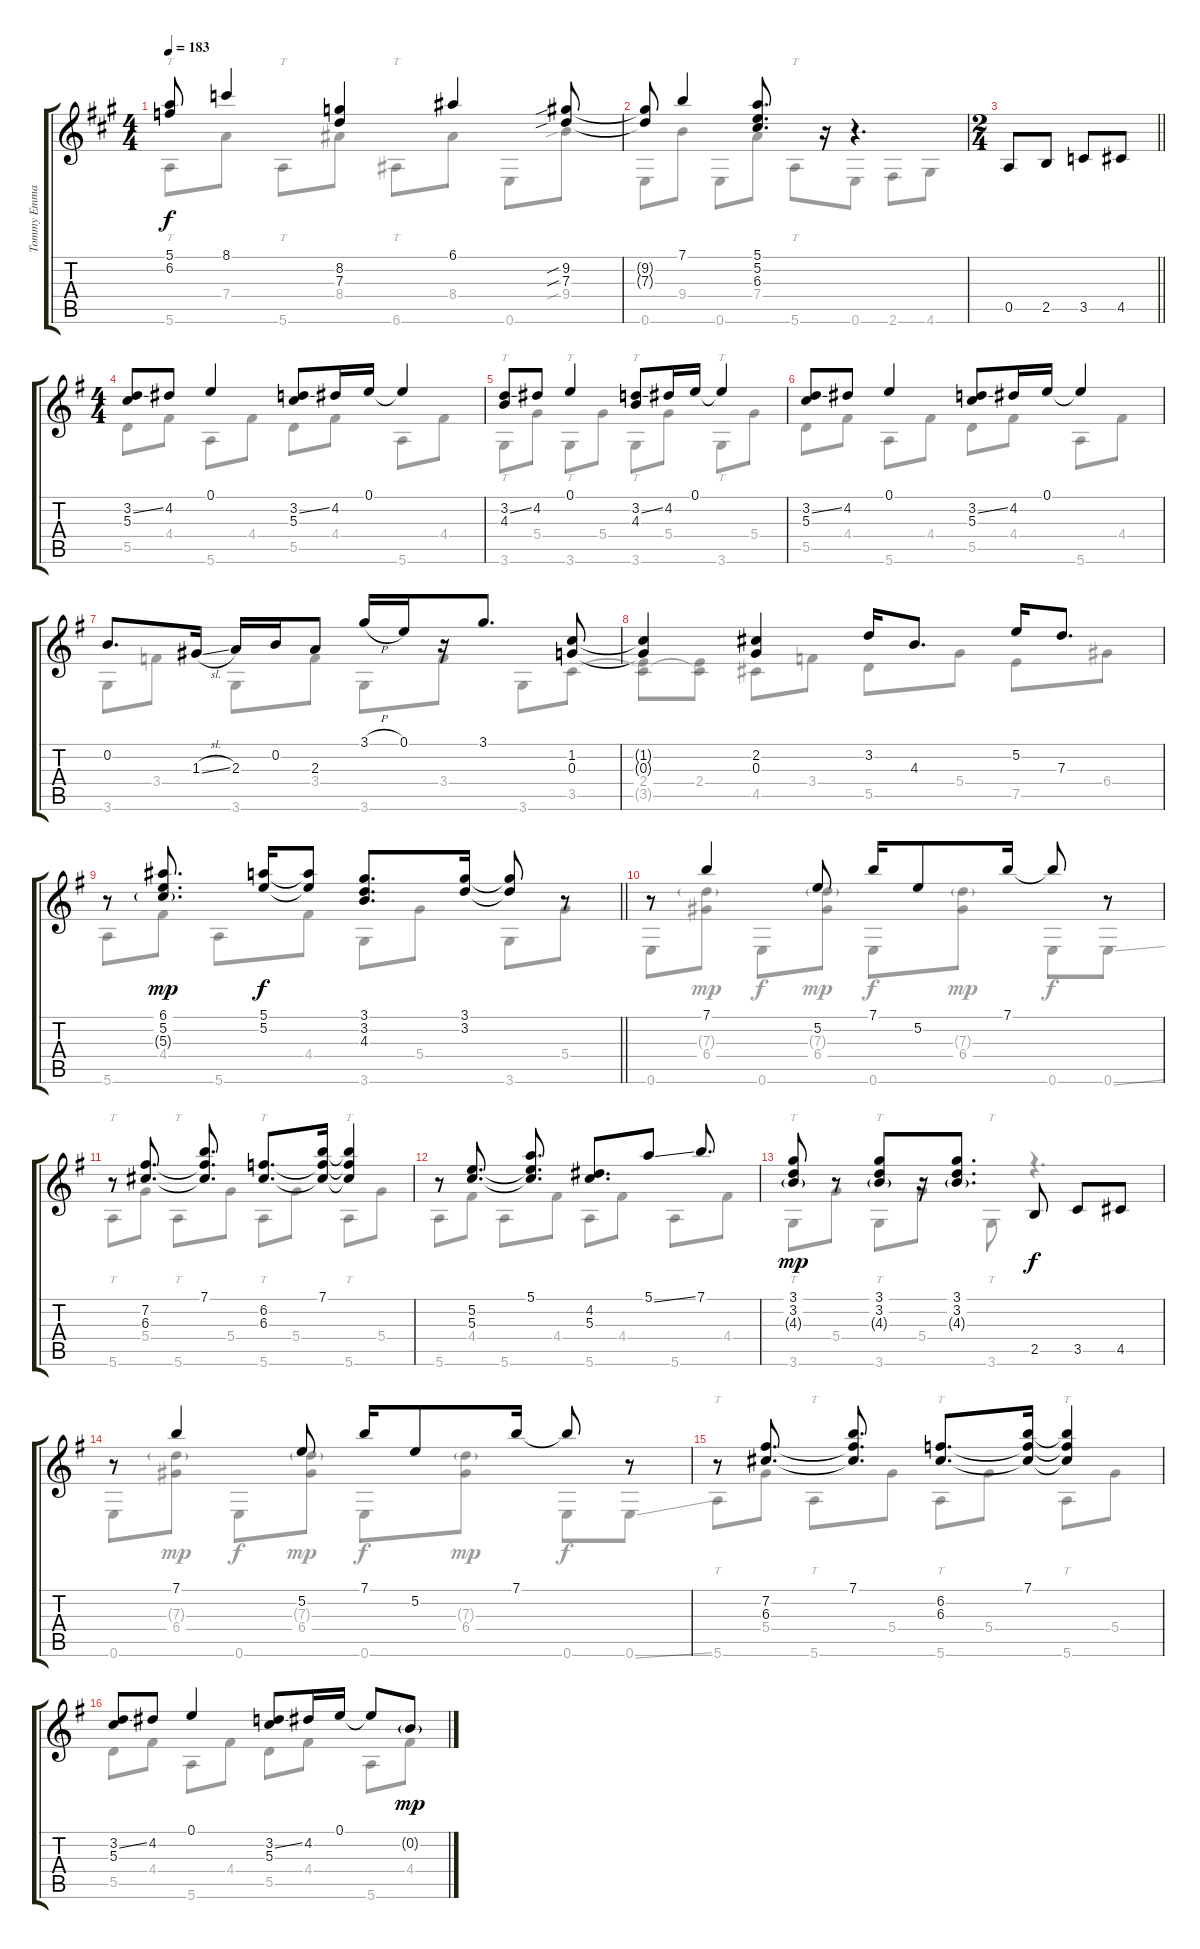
\track ("Tommy Emmanuel" "Tommy Emma") {instrument acousticguitarsteel}
\staff {score tabs}
\tuning (E4 B3 G3 D3 A2 E2) {hide}
\voice
\ts (4 4)
\tempo 183
\clef g2
\ks a
(5.1{t} 6.2{t}).8{dy f} 8.1.4 (8.2 7.3).4 6.1.4 (9.2{sib} 7.3{sib}).8 |
(9.2{t} 7.3{t}).8 7.1.4 (5.1 5.2 6.3).8{d} r.16 r.4{d} |
\ts (2 4)
\barLineRight lightlight
0.5.8 2.5.8 3.5.8 4.5.8 |
\ts (4 4)
\ks g
(3.2{ss} 5.3).8 4.2.8 0.1.4 (3.2{ss} 5.3).8 4.2.16 0.1.16 0.1{t}.4 |
(3.2{ss} 4.3).8 4.2.8 0.1.4 (3.2{ss} 4.3).8 4.2.16 0.1.16 0.1{t}.4 |
(3.2{ss} 5.3).8 4.2.8 0.1.4 (3.2{ss} 5.3).8 4.2.16 0.1.16 0.1{t}.4 |
0.2.8{d} 1.3{sl}.16 2.3.16 0.2.16 2.3.8 3.1{h}.16 0.1.16 r.16 3.1.8{d} (1.2 0.3).8 |
(1.2{t} 0.3{t}).4 (2.2 0.3).4 3.2.16 4.3.8{d} 5.2.16 7.3.8{d} |
\barLineRight lightlight
r.8 (6.1 5.2 5.3{g}).8{d dy mp} (5.1 5.2).16{dy f} (5.1{t} 5.2{t}).8 (3.1 3.2 4.3).8{d} (3.1 3.2).16 (3.1{t} 3.2{t}).8 r.8 |
r.8 7.1.4 5.2.8 7.1.16 5.2.8 7.1.16 7.1{t}.8 r.8 |
r.8 (7.2 6.3).8{d} (7.1 7.2{t} 6.3{t}).8{d} (6.2 6.3).8{d} (7.1 6.2{t} 6.3{t}).16 (7.1{t} 6.2{t} 6.3{t}).4 |
r.8 (5.2 5.3).8{d} (5.1 5.2{t} 5.3{t}).8{d} (4.2 5.3).8{d} 5.1{ss}.8 7.1.8{d} |
(3.1 3.2 4.3{g}).8{dy mp} r.8 (3.1 3.2 4.3{g}).8 r.16 (3.1 3.2 4.3{g}).8{d} 2.5.8{dy f} 3.5.8 4.5.8 |
r.8 7.1.4 5.2.8 7.1.16 5.2.8 7.1.16 7.1{t}.8 r.8 |
r.8 (7.2 6.3).8{d} (7.1 7.2{t} 6.3{t}).8{d} (6.2 6.3).8{d} (7.1 6.2{t} 6.3{t}).16 (7.1{t} 6.2{t} 6.3{t}).4 |
(3.2{ss} 5.3).8 4.2.8 0.1.4 (3.2{ss} 5.3).8 4.2.16 0.1.16 0.1{t}.8 0.2{g}.8{dy mp}
\voice
\clef g2
\ottava regular
\simile none
\ks a
5.6.8{tt dy f} 7.4.8 5.6.8{tt} 8.4.8 6.6.8{tt} 8.4.8 0.6.8 9.4{sib}.8 |
0.6.8 9.4.8 0.6.8 7.4.8 5.6.8{tt} 0.6.8 2.6.8 4.6.8 |
\barLineRight lightlight
|
\ks g
5.5.8 4.4.8 5.6.8 4.4.8 5.5.8 4.4.8 5.6.8 4.4.8 |
3.6.8{tt} 5.4.8 3.6.8{tt} 5.4.8 3.6.8{tt} 5.4.8 3.6.8{tt} 5.4.8 |
5.5.8 4.4.8 5.6.8 4.4.8 5.5.8 4.4.8 5.6.8 4.4.8 |
3.6.8 3.4.8 3.6.8 3.4.8 3.6.8 3.4.8 3.6.8 3.5.8 |
(2.4 3.5{t}).8 (2.4 3.5{t}).8 4.5.8 3.4.8 5.5.8 5.4.8 7.5.8 6.4.8 |
\barLineRight lightlight
5.6.8 4.4.8 5.6.8 4.4.8 3.6.8 5.4.8 3.6.8 5.4.8 |
0.6.8 (7.3{g} 6.4).8{dy mp} 0.6.8{dy f} (7.3{g} 6.4).8{dy mp} 0.6.8{dy f} (7.3{g} 6.4).8{dy mp} 0.6.8{dy f} 0.6{ss}.8 |
5.6.8{tt} 5.4.8 5.6.8{tt} 5.4.8 5.6.8{tt} 5.4.8 5.6.8{tt} 5.4.8 |
5.6.8 4.4.8 5.6.8 4.4.8 5.6.8 4.4.8 5.6.8 4.4.8 |
3.6.8{tt} 5.4.8 3.6.8{tt} 5.4.8 3.6.8{tt} r.4{d} |
0.6.8 (7.3{g} 6.4).8{dy mp} 0.6.8{dy f} (7.3{g} 6.4).8{dy mp} 0.6.8{dy f} (7.3{g} 6.4).8{dy mp} 0.6.8{dy f} 0.6{ss}.8 |
5.6.8{tt} 5.4.8 5.6.8{tt} 5.4.8 5.6.8{tt} 5.4.8 5.6.8{tt} 5.4.8 |
5.5.8 4.4.8 5.6.8 4.4.8 5.5.8 4.4.8 5.6.8 4.4.8
